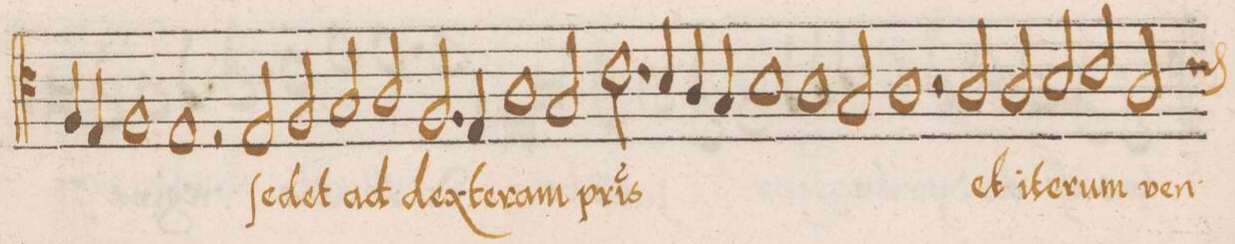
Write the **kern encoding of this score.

**kern	**text
*I"ALTVS	*
*clefC4	*
*k[]	*
*met(C|)	*
*M2/1	*
4F/	.
4E/	.
1F	.
=99-	=99-
1E	.
2rD	.
2E/	ſe-
=100-	=100-
2F/	-det
2G/	ad
2A/	.
2.F/	dex-
=101-	=101-
4E/	-te-
1A	-ram
2G/	p(at)-
=102-	=102-
2.c\	-ris
4B/	.
4A/	.
4G/	.
1B\	.
=103-	=103-
1A	.
2G/	.
=104-	=104-
1A	.
2r	.
2A/	et
=105-	=105-
2A/	i-
2B/	-te-
2c/	-rum
*custos:c	*
2A/	ven-
=106-	=106-
*-	*-
